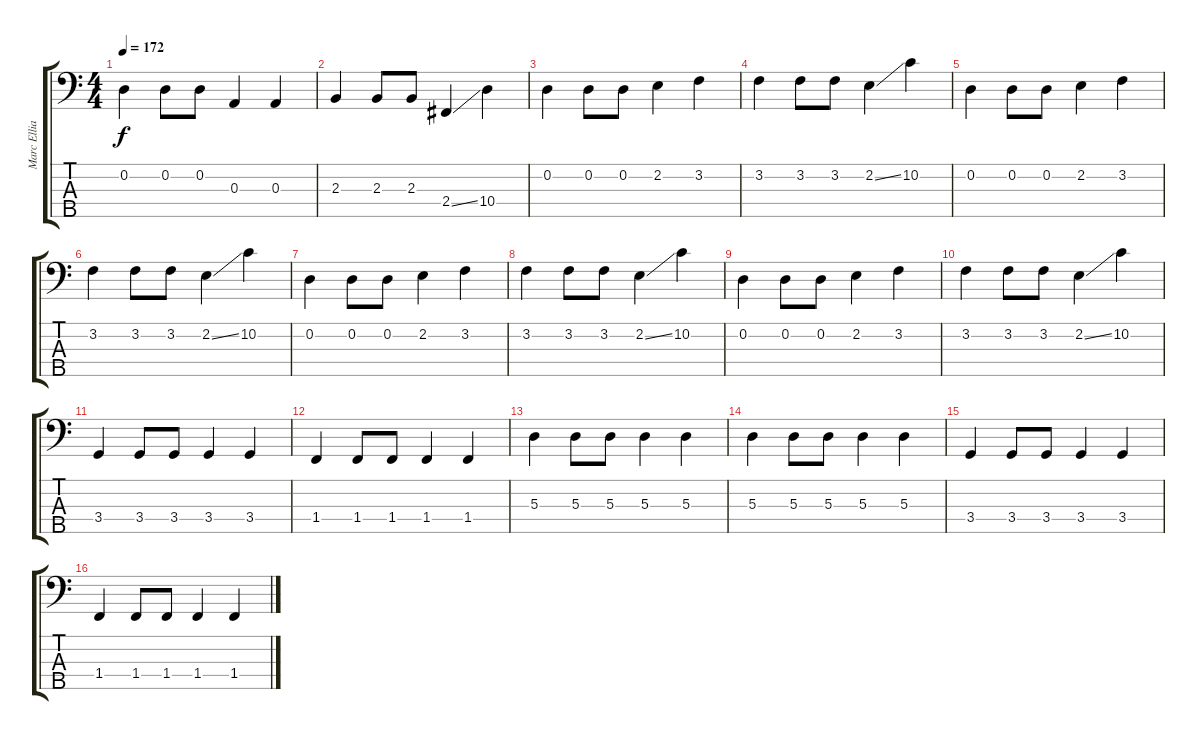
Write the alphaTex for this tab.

\track ("Marc Elliard" "Marc Ellia") {instrument electricbassfinger}
\staff {score tabs}
\tuning (G2 D2 A1 E1 B0) {hide}
\ts (4 4)
\tempo 172
\clef f4
\ks c
0.2.4{dy f} 0.2.8 0.2.8 0.3.4 0.3.4 |
2.3.4 2.3.8 2.3.8 2.4{ss}.4 10.4.4 |
0.2.4 0.2.8 0.2.8 2.2.4 3.2.4 |
3.2.4 3.2.8 3.2.8 2.2{ss}.4 10.2.4 |
0.2.4 0.2.8 0.2.8 2.2.4 3.2.4 |
3.2.4 3.2.8 3.2.8 2.2{ss}.4 10.2.4 |
0.2.4 0.2.8 0.2.8 2.2.4 3.2.4 |
3.2.4 3.2.8 3.2.8 2.2{ss}.4 10.2.4 |
0.2.4 0.2.8 0.2.8 2.2.4 3.2.4 |
3.2.4 3.2.8 3.2.8 2.2{ss}.4 10.2.4 |
3.4.4 3.4.8 3.4.8 3.4.4 3.4.4 |
1.4.4 1.4.8 1.4.8 1.4.4 1.4.4 |
5.3.4 5.3.8 5.3.8 5.3.4 5.3.4 |
5.3.4 5.3.8 5.3.8 5.3.4 5.3.4 |
3.4.4 3.4.8 3.4.8 3.4.4 3.4.4 |
1.4.4 1.4.8 1.4.8 1.4.4 1.4.4
